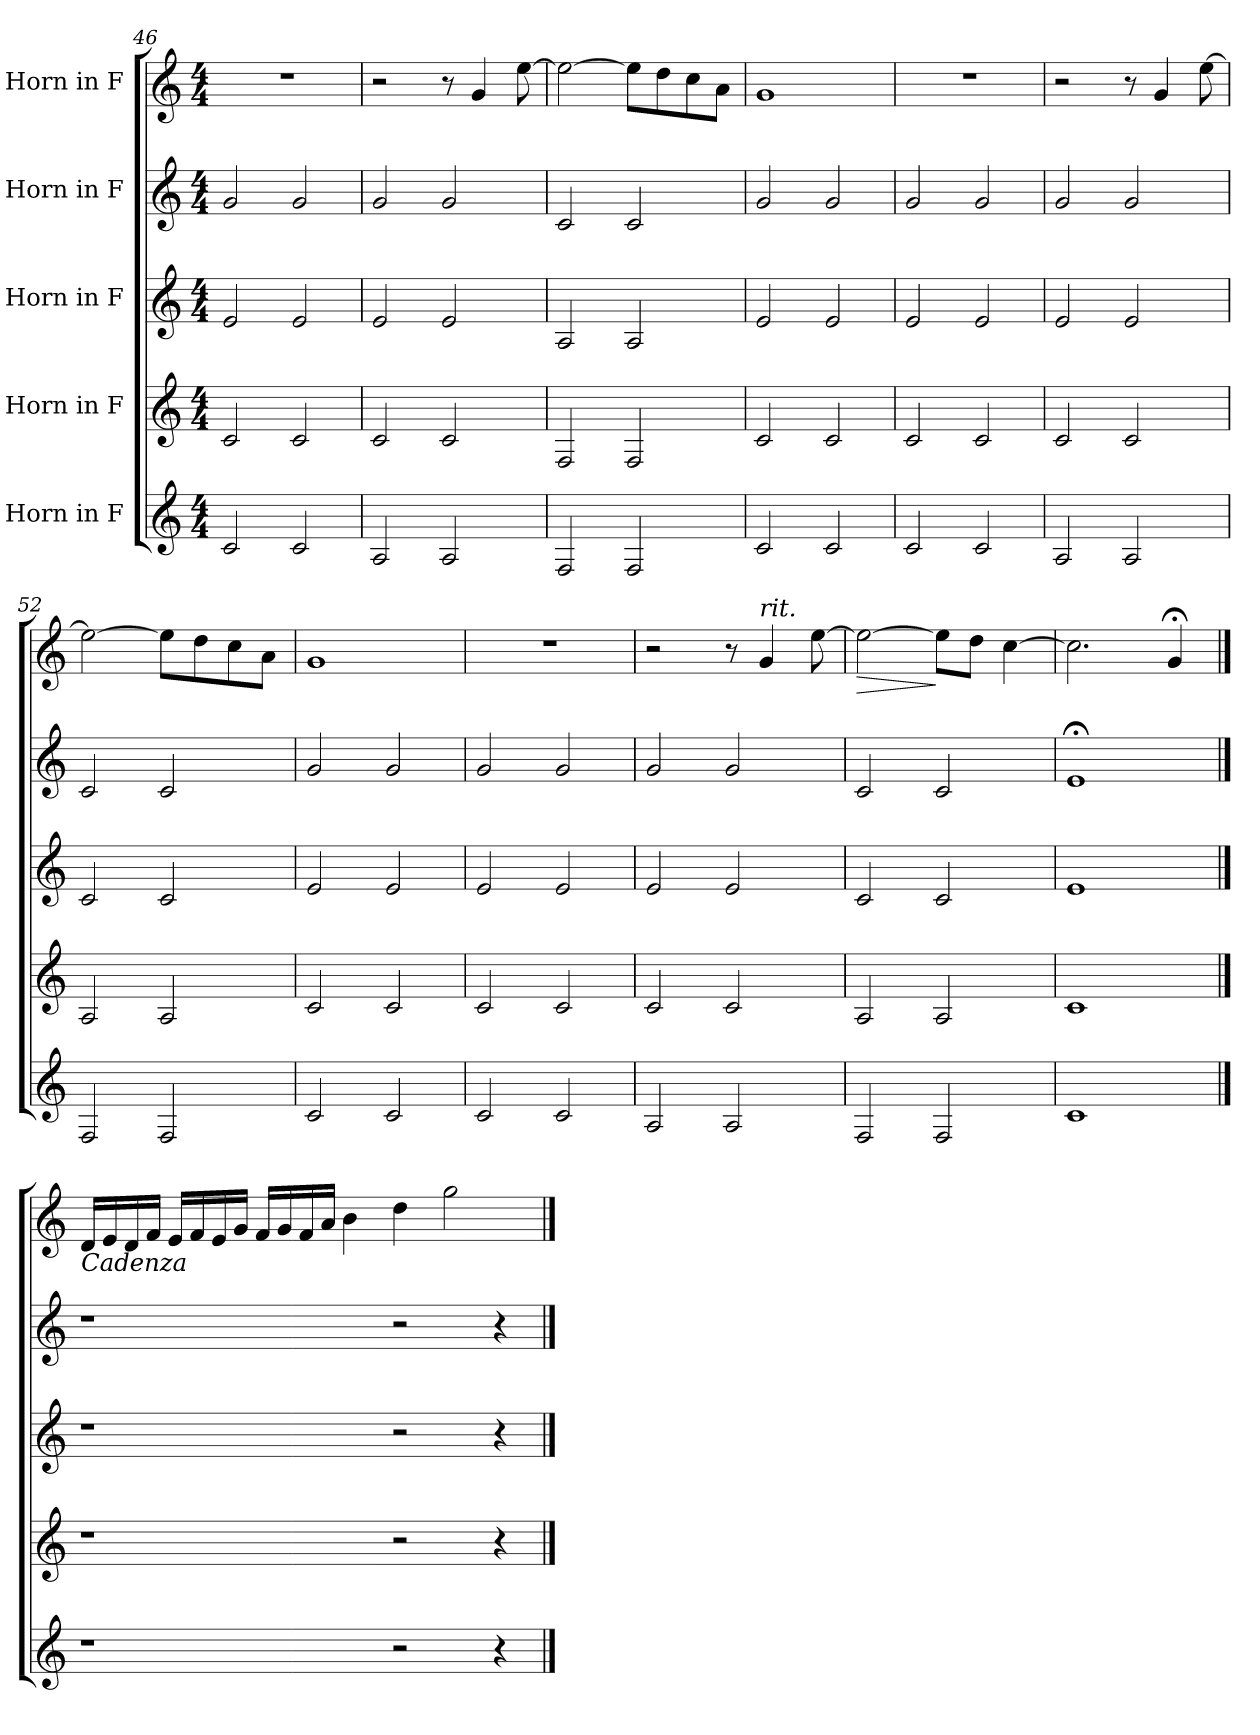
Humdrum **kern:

**kern	**kern	**kern	**kern	**kern	**dynam
*part5	*part4	*part3	*part2	*part1	*part1
*staff5	*staff4	*staff3	*staff2	*staff1	*staff1
*I"Horn in F	*I"Horn in F	*I"Horn in F	*I"Horn in F	*I"Horn in F	*
*clefG2	*clefG2	*clefG2	*clefG2	*clefG2	*
*ITrd4c7	*ITrd4c7	*ITrd4c7	*ITrd4c7	*ITrd4c7	*
*k[b-]	*k[b-]	*k[b-]	*k[b-]	*k[b-]	*
*M4/4	*M4/4	*M4/4	*M4/4	*M4/4	*
=46	=46	=46	=46	=46	=46
2F/	2F/	2A/	2c/	1r	.
2F/	2F/	2A/	2c/	.	.
=47	=47	=47	=47	=47	=47
2D/	2F/	2A/	2c/	2r	.
2D/	2F/	2A/	2c/	8r	.
.	.	.	.	4c/	.
.	.	.	.	[8a\	.
!!LO:LB:g=z
=48	=48	=48	=48	=48	=48
2BB-/	2BB-/	2D/	2F/	2a\_	.
2BB-/	2BB-/	2D/	2F/	8a\L]	.
.	.	.	.	8g\	.
.	.	.	.	8f\	.
.	.	.	.	8d\J	.
=49	=49	=49	=49	=49	=49
2F/	2F/	2A/	2c/	1c	.
2F/	2F/	2A/	2c/	.	.
=50	=50	=50	=50	=50	=50
2F/	2F/	2A/	2c/	1r	.
2F/	2F/	2A/	2c/	.	.
=51	=51	=51	=51	=51	=51
2D/	2F/	2A/	2c/	2r	.
2D/	2F/	2A/	2c/	8r	.
.	.	.	.	4c/	.
.	.	.	.	[8a\	.
=52	=52	=52	=52	=52	=52
2BB-/	2D/	2F/	2F/	2a\_	.
2BB-/	2D/	2F/	2F/	8a\L]	.
.	.	.	.	8g\	.
.	.	.	.	8f\	.
.	.	.	.	8d\J	.
=53	=53	=53	=53	=53	=53
2F/	2F/	2A/	2c/	1c	.
2F/	2F/	2A/	2c/	.	.
=54	=54	=54	=54	=54	=54
2F/	2F/	2A/	2c/	1r	.
2F/	2F/	2A/	2c/	.	.
=55	=55	=55	=55	=55	=55
2D/	2F/	2A/	2c/	2r	.
2D/	2F/	2A/	2c/	8r	.
!	!	!	!	!LO:TX:a:i:t=rit.	!
.	.	.	.	4c/	.
.	.	.	.	[8a\	.
=56	=56	=56	=56	=56	=56
!	!	!	!	!	!LO:HP:b
2BB-/	2D/	2F/	2F/	2a\_	>
2BB-/	2D/	2F/	2F/	8a\L]	]
.	.	.	.	8g\J	.
.	.	.	.	[4f\	.
=57	=57	=57	=57	=57	=57
1F	1F	1A	1A;<	2.f\]	.
.	.	.	.	4c;</	.
!!LO:PB:g=z
==58	==58	==58	==58	==58	==58
!	!	!	!	!LO:TX:b:i:t=Cadenza	!
1r	1r	1r	1r	16G/LL	.
.	.	.	.	16A/	.
.	.	.	.	16G/	.
.	.	.	.	16B-/JJ	.
.	.	.	.	16A/LL	.
.	.	.	.	16B-/	.
.	.	.	.	16A/	.
.	.	.	.	16c/JJ	.
.	.	.	.	16B-/LL	.
.	.	.	.	16c/	.
.	.	.	.	16B-/	.
.	.	.	.	16d/JJ	.
.	.	.	.	4e\	.
2r	2r	2r	2r	4g\	.
.	.	.	.	2cc\	.
4r	4r	4r	4r	.	.
==	==	==	==	==	==
*-	*-	*-	*-	*-	*-
